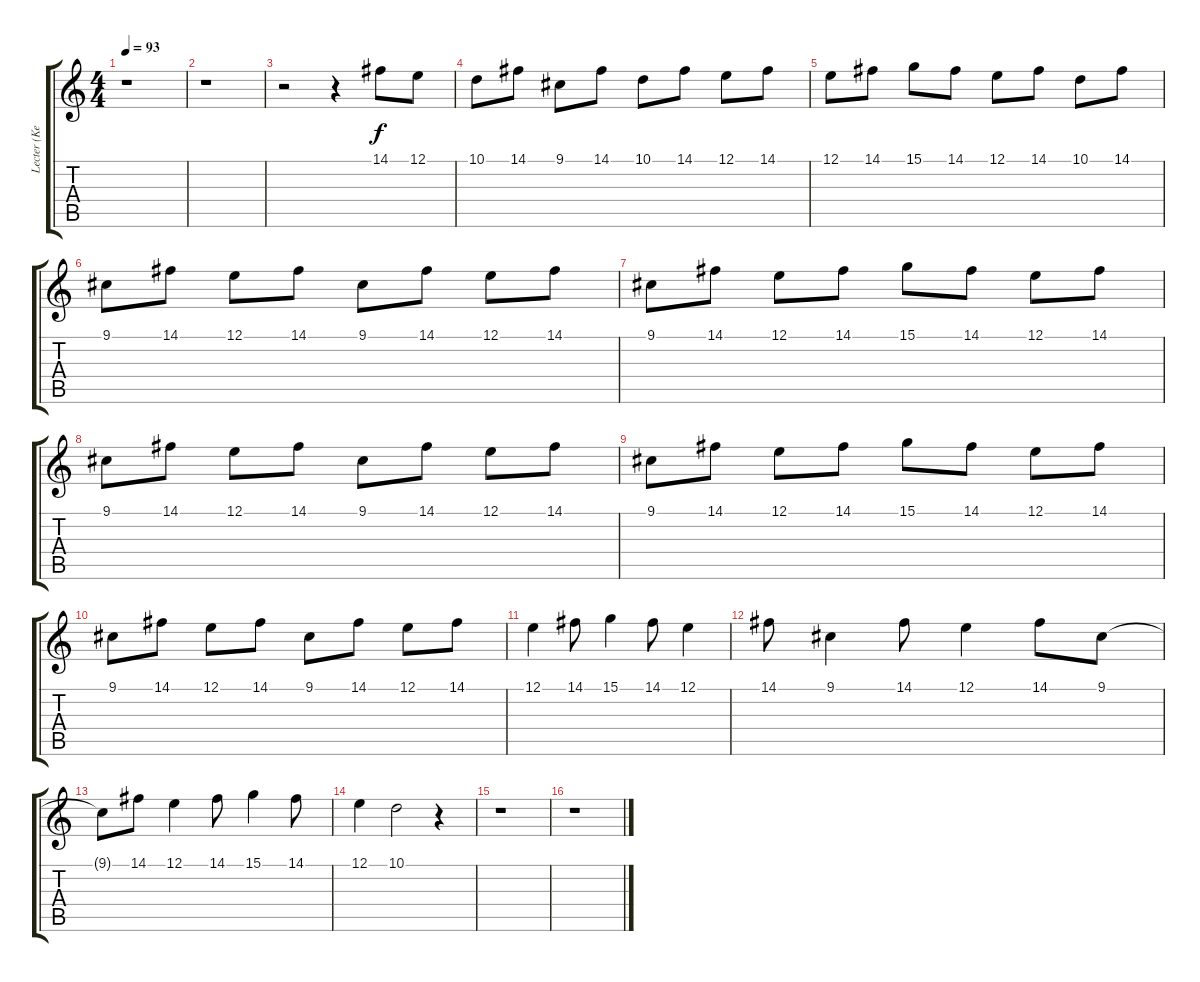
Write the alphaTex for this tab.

\track ("Lecter (Keyb/Effects)" "Lecter (Ke") {instrument stringensemble1}
\staff {score tabs}
\tuning (E4 B3 G3 D3 A2 D2) {hide}
\ts (4 4)
\tempo 93
\clef g2
\ks c
r.1{dy mp} |
r.1 |
r.2 r.4{volume 11 instrument stringensemble1} 14.1.8{dy f} 12.1.8 |
10.1.8 14.1.8 9.1.8 14.1.8 10.1.8 14.1.8 12.1.8 14.1.8 |
12.1.8 14.1.8 15.1.8 14.1.8 12.1.8 14.1.8 10.1.8 14.1.8 |
9.1.8 14.1.8 12.1.8 14.1.8 9.1.8 14.1.8 12.1.8 14.1.8 |
9.1.8 14.1.8 12.1.8 14.1.8 15.1.8 14.1.8 12.1.8 14.1.8 |
9.1.8 14.1.8 12.1.8 14.1.8 9.1.8 14.1.8 12.1.8 14.1.8 |
9.1.8 14.1.8 12.1.8 14.1.8 15.1.8 14.1.8 12.1.8 14.1.8 |
9.1.8 14.1.8 12.1.8 14.1.8 9.1.8 14.1.8 12.1.8 14.1.8 |
12.1.4 14.1.8 15.1.4 14.1.8 12.1.4 |
14.1.8 9.1.4 14.1.8 12.1.4 14.1.8 9.1.8 |
9.1{t}.8 14.1.8 12.1.4 14.1.8 15.1.4 14.1.8 |
12.1.4 10.1.2 r.4 |
r.1 |
r.1
